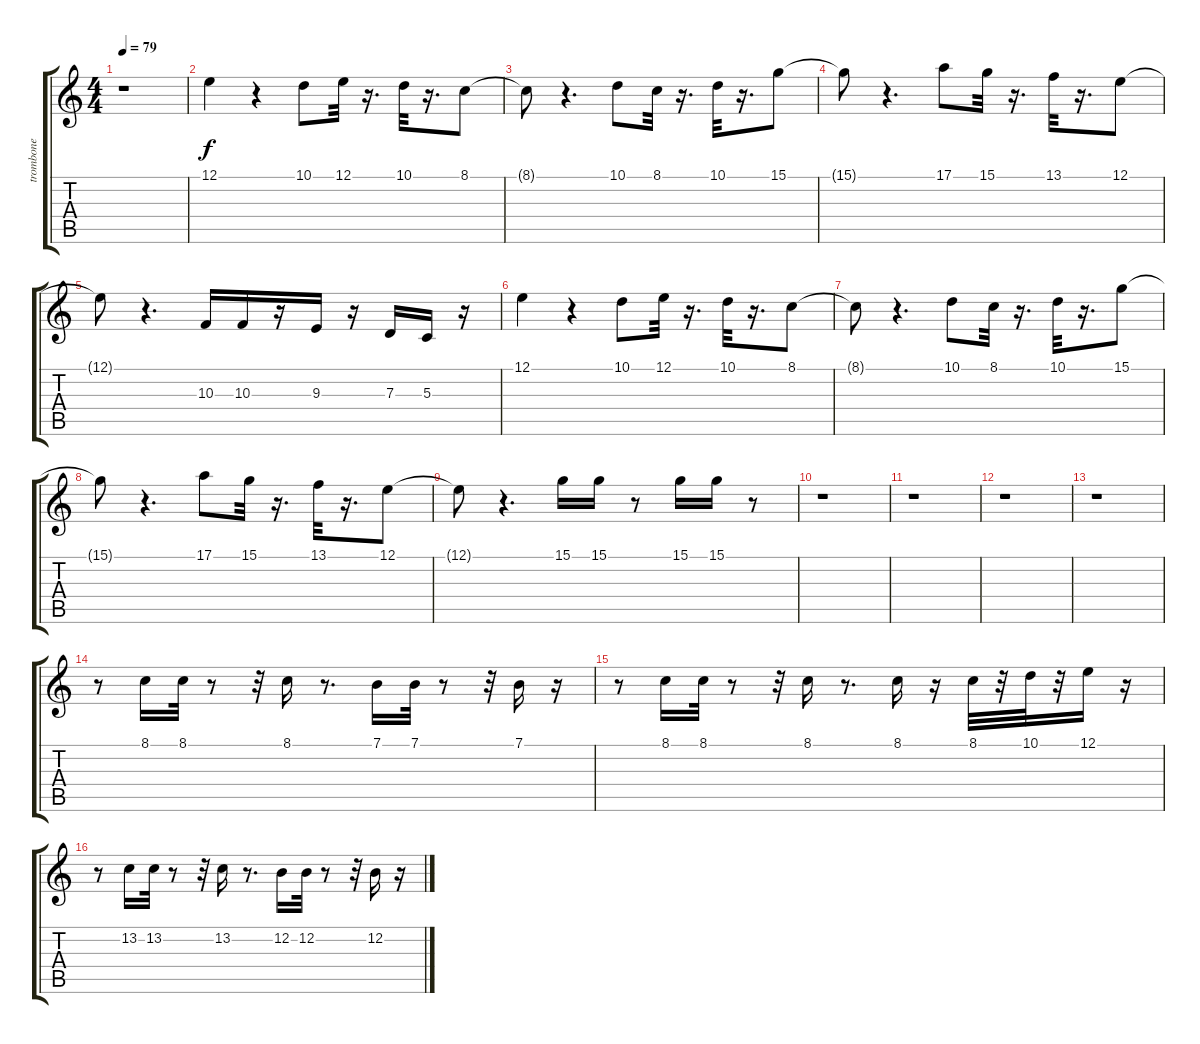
\track ("trombone" "trombone") {instrument trombone}
\staff {score tabs}
\tuning (E4 B3 G3 D3 A2 E2) {hide}
\ts (4 4)
\tempo 79
\clef g2
\ks c
r.1{dy f instrument trombone} |
12.1.4 r.4 10.1.8 12.1.32 r.16{d} 10.1.32 r.16{d} 8.1.8 |
8.1{t}.8 r.4{d} 10.1.8 8.1.32 r.16{d} 10.1.32 r.16{d} 15.1.8 |
15.1{t}.8 r.4{d} 17.1.8 15.1.32 r.16{d} 13.1.32 r.16{d} 12.1.8 |
12.1{t}.8 r.4{d} 10.3.16 10.3.16 r.16 9.3.16 r.16 7.3.16 5.3.16 r.16 |
12.1.4 r.4 10.1.8 12.1.32 r.16{d} 10.1.32 r.16{d} 8.1.8 |
8.1{t}.8 r.4{d} 10.1.8 8.1.32 r.16{d} 10.1.32 r.16{d} 15.1.8 |
15.1{t}.8 r.4{d} 17.1.8 15.1.32 r.16{d} 13.1.32 r.16{d} 12.1.8 |
12.1{t}.8 r.4{d} 15.1.16 15.1.16 r.8 15.1.16 15.1.16 r.8 |
r.1 |
r.1 |
r.1 |
r.1 |
r.8 8.1.16 8.1.32 r.8 r.32 8.1.16 r.8{d} 7.1.16 7.1.32 r.8 r.32 7.1.16 r.16 |
r.8 8.1.16 8.1.32 r.8 r.32 8.1.16 r.8{d} 8.1.16 r.16 8.1.32 r.32 10.1.32 r.32 12.1.16 r.16 |
r.8 13.2.16 13.2.32 r.8 r.32 13.2.16 r.8{d} 12.2.16 12.2.32 r.8 r.32 12.2.16 r.16
